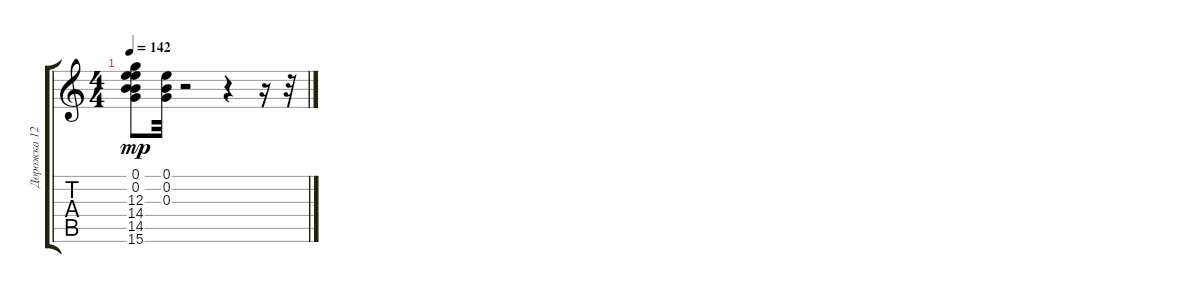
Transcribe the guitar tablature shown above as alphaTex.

\track ("Дорожка 12" "Дорожка 12") {instrument electricguitarclean}
\staff {score tabs}
\tuning (E4 B3 G3 D3 A2 E2) {hide}
\ts (4 4)
\tempo 142
\clef g2
\ks c
(0.1 0.2 12.3 14.4 14.5 15.6).8{dy mp} (0.1 0.2 0.3).32 r.2 r.4 r.16 r.32
